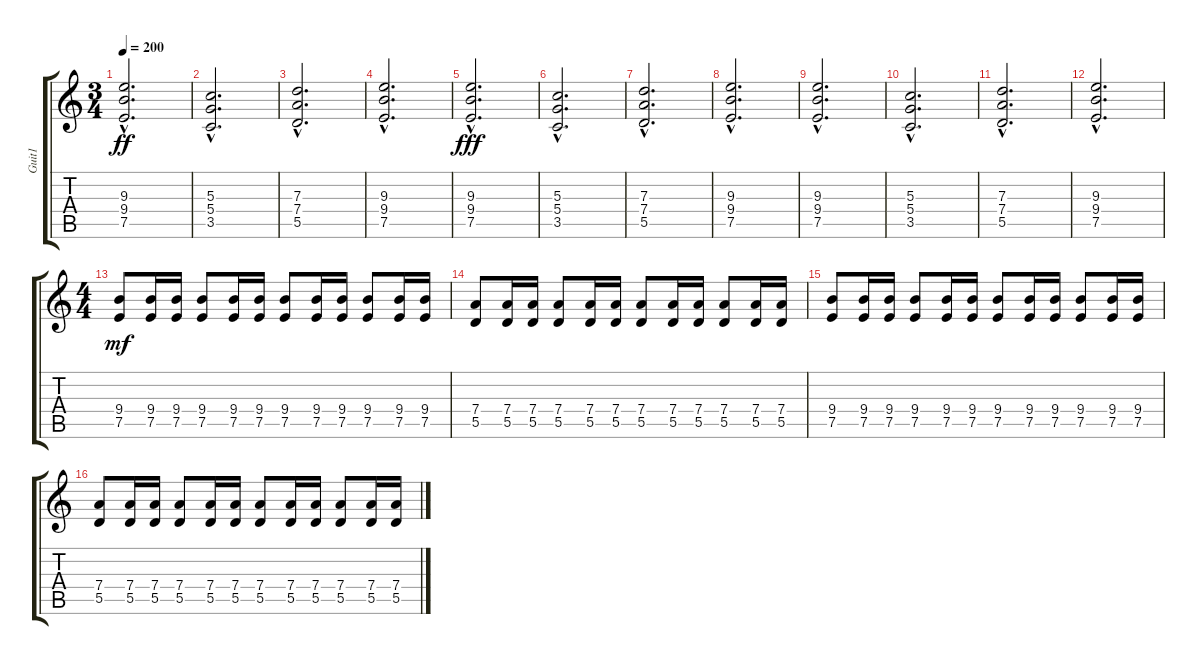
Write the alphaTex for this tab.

\track ("Guit1" "Guit1") {instrument distortionguitar}
\staff {score tabs}
\tuning (E4 B3 G3 D3 A2 E2) {hide}
\ts (3 4)
\tempo 200
\clef g2
\ks c
(9.3{hac} 9.4{hac} 7.5{hac}).2{d dy ff} |
(5.3{hac} 5.4{hac} 3.5{hac}).2{d} |
(7.3{hac} 7.4{hac} 5.5{hac}).2{d} |
(9.3{hac} 9.4{hac} 7.5{hac}).2{d} |
(9.3{hac} 9.4{hac} 7.5{hac}).2{d dy fff} |
(5.3{hac} 5.4{hac} 3.5{hac}).2{d} |
(7.3{hac} 7.4{hac} 5.5{hac}).2{d} |
(9.3{hac} 9.4{hac} 7.5{hac}).2{d} |
(9.3{hac} 9.4{hac} 7.5{hac}).2{d} |
(5.3{hac} 5.4{hac} 3.5{hac}).2{d} |
(7.3{hac} 7.4{hac} 5.5{hac}).2{d} |
(9.3{hac} 9.4{hac} 7.5{hac}).2{d} |
\ts (4 4)
(9.4 7.5).8{dy mf} (9.4 7.5).16 (9.4 7.5).16 (9.4 7.5).8 (9.4 7.5).16 (9.4 7.5).16 (9.4 7.5).8 (9.4 7.5).16 (9.4 7.5).16 (9.4 7.5).8 (9.4 7.5).16 (9.4 7.5).16 |
(7.4 5.5).8 (7.4 5.5).16 (7.4 5.5).16 (7.4 5.5).8 (7.4 5.5).16 (7.4 5.5).16 (7.4 5.5).8 (7.4 5.5).16 (7.4 5.5).16 (7.4 5.5).8 (7.4 5.5).16 (7.4 5.5).16 |
(9.4 7.5).8 (9.4 7.5).16 (9.4 7.5).16 (9.4 7.5).8 (9.4 7.5).16 (9.4 7.5).16 (9.4 7.5).8 (9.4 7.5).16 (9.4 7.5).16 (9.4 7.5).8 (9.4 7.5).16 (9.4 7.5).16 |
(7.4 5.5).8 (7.4 5.5).16 (7.4 5.5).16 (7.4 5.5).8 (7.4 5.5).16 (7.4 5.5).16 (7.4 5.5).8 (7.4 5.5).16 (7.4 5.5).16 (7.4 5.5).8 (7.4 5.5).16 (7.4 5.5).16
